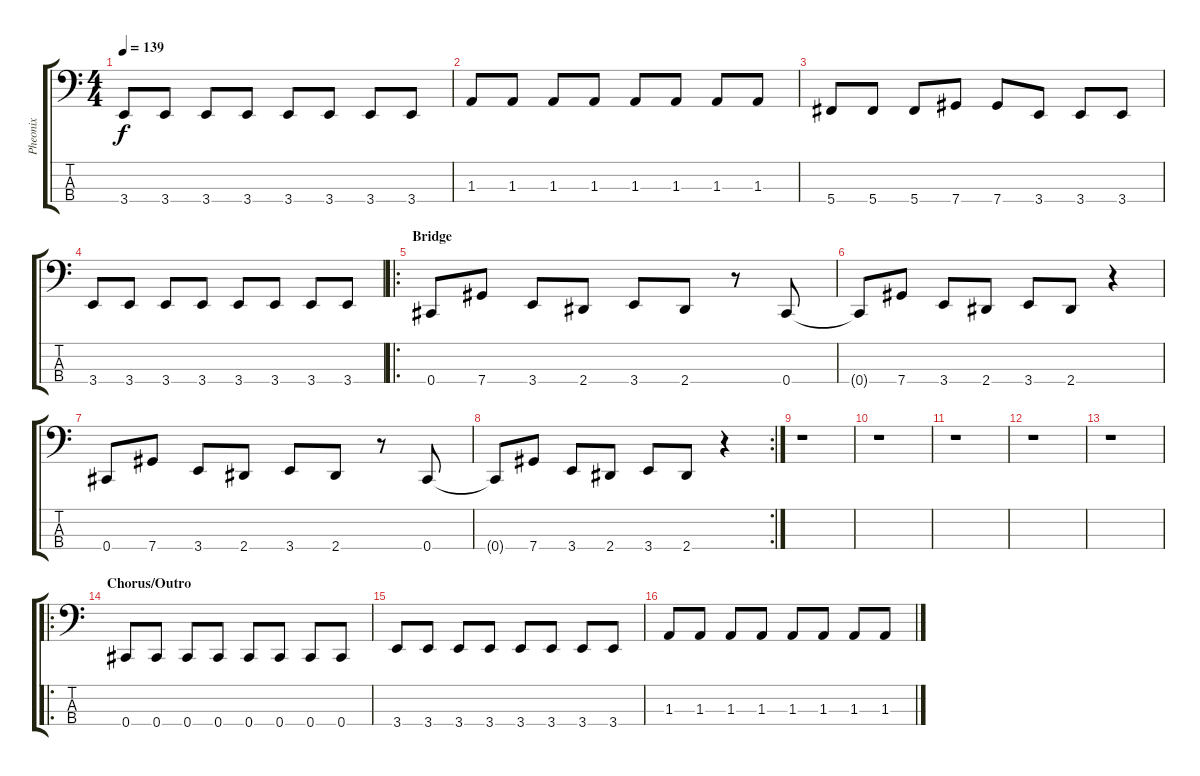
\track ("Pheonix" "Pheonix") {instrument electricbasspick}
\staff {score tabs}
\tuning (Gb2 Db2 Ab1 Db1) {hide}
\ts (4 4)
\tempo 139
\clef f4
\ks c
3.4.8{dy f} 3.4.8 3.4.8 3.4.8 3.4.8 3.4.8 3.4.8 3.4.8 |
1.3.8 1.3.8 1.3.8 1.3.8 1.3.8 1.3.8 1.3.8 1.3.8 |
5.4.8 5.4.8 5.4.8 7.4.8 7.4.8 3.4.8 3.4.8 3.4.8 |
3.4.8 3.4.8 3.4.8 3.4.8 3.4.8 3.4.8 3.4.8 3.4.8 |
\ro
\section ("" "Bridge")
0.4.8 7.4.8 3.4.8 2.4.8 3.4.8 2.4.8 r.8 0.4.8 |
0.4{t}.8 7.4.8 3.4.8 2.4.8 3.4.8 2.4.8 r.4 |
0.4.8 7.4.8 3.4.8 2.4.8 3.4.8 2.4.8 r.8 0.4.8 |
\rc 2
0.4{t}.8 7.4.8 3.4.8 2.4.8 3.4.8 2.4.8 r.4 |
r.1 |
r.1 |
r.1 |
r.1 |
r.1 |
\ro
\section ("" "Chorus/Outro")
0.4.8 0.4.8 0.4.8 0.4.8 0.4.8 0.4.8 0.4.8 0.4.8 |
3.4.8 3.4.8 3.4.8 3.4.8 3.4.8 3.4.8 3.4.8 3.4.8 |
1.3.8 1.3.8 1.3.8 1.3.8 1.3.8 1.3.8 1.3.8 1.3.8
